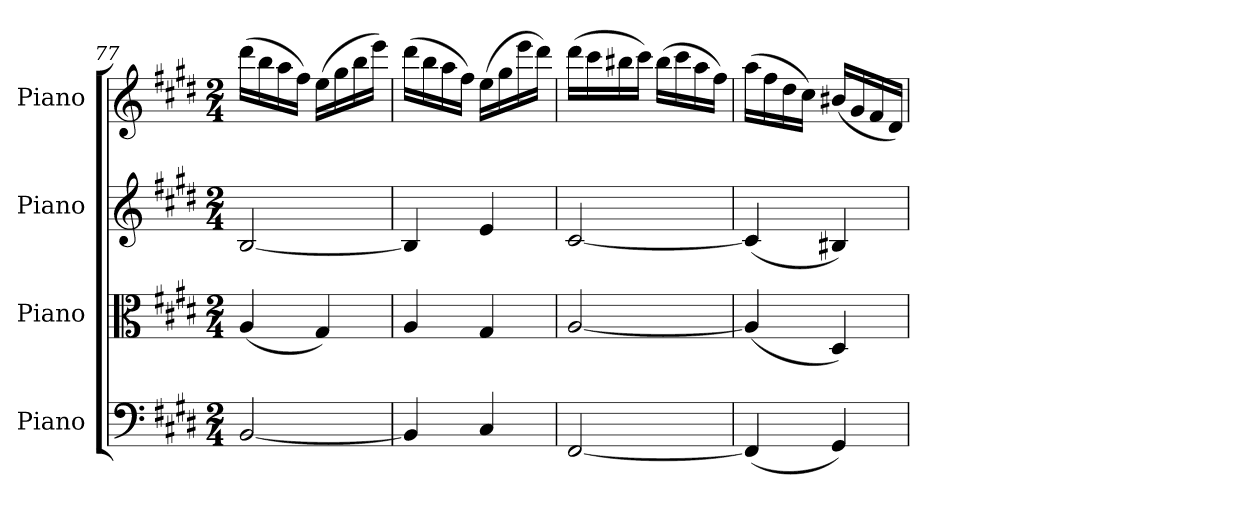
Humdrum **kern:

**kern	**kern	**kern	**kern
*part4	*part3	*part2	*part1
*staff4	*staff3	*staff2	*staff1
*I"Piano	*I"Piano	*I"Piano	*I"Piano
*I'Pno	*I'Pno	*I'Pno	*I'Pno
*clefF4	*clefC3	*clefG2	*clefG2
*k[f#c#g#d#]	*k[f#c#g#d#]	*k[f#c#g#d#]	*k[f#c#g#d#]
*M2/4	*M2/4	*M2/4	*M2/4
=77	=77	=77	=77
[2BB/	(4A/	[2B/	(16ddd#\LL
.	.	.	16bb\
.	.	.	16aa\
.	.	.	16ff#\JJ)
.	4G#/)	.	(16ee\LL
.	.	.	16gg#\
.	.	.	16bb\
.	.	.	16eee\JJ)
!!LO:PB:g=z
=78	=78	=78	=78
4BB/]	4A/	4B/]	(16ddd#\LL
.	.	.	16bb\
.	.	.	16aa\
.	.	.	16ff#\JJ)
4C#/	4G#/	4e/	(16ee\LL
.	.	.	16gg#\
.	.	.	16eee\
.	.	.	16ddd#\JJ)
=79	=79	=79	=79
[2FF#/	[2A/	[2c#/	(16ddd#\LL
.	.	.	16ccc#\
.	.	.	16bb#X\
.	.	.	16ccc#\JJ)
.	.	.	(16bb#\LL
.	.	.	16ccc#\
.	.	.	16aa\
.	.	.	16ff#\JJ)
=80	=80	=80	=80
(4FF#/]	(4A/]	(4c#/]	(16aa\LL
.	.	.	16ff#\
.	.	.	16dd#\
.	.	.	16cc#\JJ)
4GG#/)	4D#/)	4B#X/)	(16b#X/LL
.	.	.	16g#/
.	.	.	16f#/
.	.	.	16d#/JJ)
=	=	=	=
*-	*-	*-	*-
